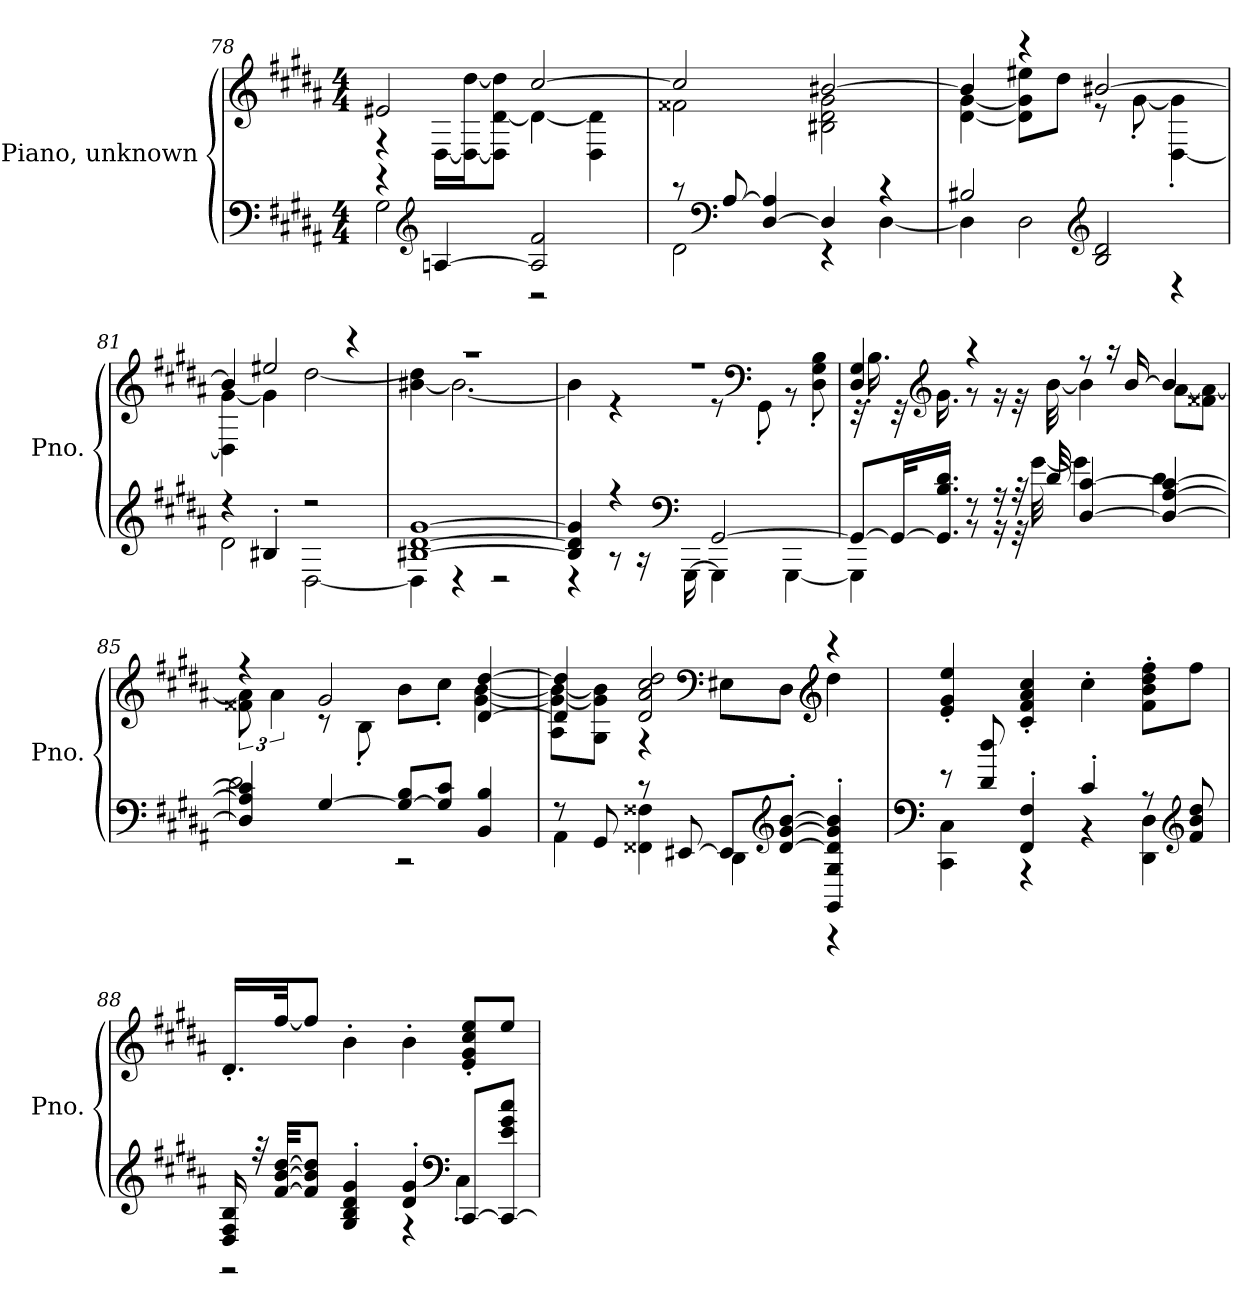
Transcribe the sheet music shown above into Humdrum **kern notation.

**kern	**kern
*part1	*part1
*staff2	*staff1
*I"Piano, unknown	*
*I'Pno.	*
*clefF4	*clefG2
*k[f#c#g#d#a#]	*k[f#c#g#d#a#]
*M4/4	*M4/4
=78	=78
*^	*^
4r	2G#\	2e#X/	4r
*clefG2	*	*	*
[4An/	.	.	[16D#\LL
.	.	.	16D#\_ [16dd#\J
.	.	.	8D#\] [8d#\ 8dd#\]J
2A/] 2f#/	2r	[2cc#/	4d#\_
.	.	.	4D#\ 4d#\]
!!LO:PB:g=z	!!
=79	=79	=79	=79
8r	2d#\	2cc#/]	2f##X\
*clefF4	*	*	*
[8A#/	.	.	.
[4D#/ 4A#/]	.	.	.
4D#/]	4r	[2b#X/	2B#X\ 2d#\ 2g#\
4r	[4D#\	.	.
=80	=80	=80	=80
2B#X/	4D#\]	4b#/]	[4d#\ [4g#\
.	2D#\	4r	8d#\] 8g#\] 8ee#X\L
.	.	.	8dd#\J
*clefG2	*	*	*
2B#/ 2d#/	.	[2b#X/	8r
.	.	.	[8g#'\
.	4r	.	[4D#\' 4g#\]'
=81	=81	=81	=81
4r	2d#\	4b#/]	4D#\] [4g#\
4B#X'/	.	2ee#X/	4g#\]
2r	[2D#\	.	[2dd#\
.	.	4r	.
=82	=82	=82	=82
[1B#X [1d# [1g#	4D#\]	1r	[4b#X\ 4dd#\]
.	4r	.	2.b#\_
.	2r	.	.
!!LO:LB:g=z	!!
=83	=83	=83	=83
4B#/] 4d#/] 4g#/]	4r	1r	4b#\]
4r	8r	.	4r
.	16r	.	.
*clefF4	*	*	*
.	[16GGG#\	.	.
[2GG#/	4GGG#\]	.	8r
*	*	*clefF4	*
.	.	.	8GG#'\
.	[4GGG#\	.	8r
.	.	.	8D#\' 8G#\' 8B\'
=84	=84	=84	=84
8GG#/L_	4GGG#\]	4D#/ 4G#/	32r
.	.	.	16.B'\
32GG#/KL_	.	.	32r
*	*	*clefG2	*
16.GG#/] 16.B/ 16.d#/JJ	.	.	16.g#\
8r	8r	4r	8r
16r	16r	.	16r
32r	32r	.	32r
32d#/	[32g#\	.	[32b\
[4D#/ [4c#/	4g#\]	8r	4b\]
.	.	16r	.
.	.	[16b/	.
4D#/_ [4A#/ 4c#/_	4d#\	4b/]	[8a#\L
.	.	.	8f##X\ 8a#\_J
=85	=85	=85	=85
4D#/] 4A#/] 4c#/]	2d#\	4r	12f##X\ 12a#\]
.	.	.	6a#\
[4G#/	.	2g#/	8r
.	.	.	8B'\
8G#/_ 8B/L	2r	.	8b\L
8G#/] 8c#/J	.	.	8cc#'\J
4BB/ 4B/	.	[4d#/ [4dd#/	[4g#\ [4b\
!!LO:LB:g=z	!!
=86	=86	=86	=86
8r	4AA#\	4d#/] 4dd#/]	8A#\ 8g#\_ 8b\_L
8GG#/	.	.	8G#\ 8g#\] 8b\]J
8r	4FF##X\ 4F##X\	2d#/ 2a#/ 2cc#/ 2dd#/	4r
[8EE#X/	.	.	.
*	*	*clefF4	*
8EE#/L]	4DD#\	.	8E#X\L
*clefG2	*	*	*
[8d#/' [8g#/' [8b/'J	.	.	8D#\J
*	*	*clefG2	*
4GG#/' 4G#/' 4d#/]' 4g#/]' 4b/]'	4r	4r	4dd#\
*	*	*v	*v
=87	=87	=87
*clefF4	*	*
8r	4CC#\ 4C#\	4e/' 4g#/' 4ee/'
8d#/ 8dd#/	.	.
4FF#/' 4F#/'	4r	4c#/' 4f#/' 4a#/' 4cc#/'
4c#'/	4r	4cc#'\
8r	4DD#\ 4D#\	8f#\' 8b\' 8dd#\' 8ff#\'L
*clefG2	*	*
8f#/ 8b/ 8dd#/	.	8ff#\J
=88	=88	=88
16D#/ 16F#/ 16B/	2r	16.d#'/LL
32r	.	.
[32f#/ [32b/ [32dd#/KKL	.	[32ff#/JK
8f#/] 8b/] 8dd#/]J	.	8ff#/J]
4G#/' 4B/' 4d#/' 4g#/'	.	4b'\
4d#/' 4g#/'	4r	4b'\
*clefF4	*	*
[8CC#/L	4C#'\	8e/' 8g#/' 8cc#/' 8ee/'L
8CC#/_ 8e/ 8g#/ 8cc#/J	.	8ee/J
*v	*v	*
=	=
*-	*-
